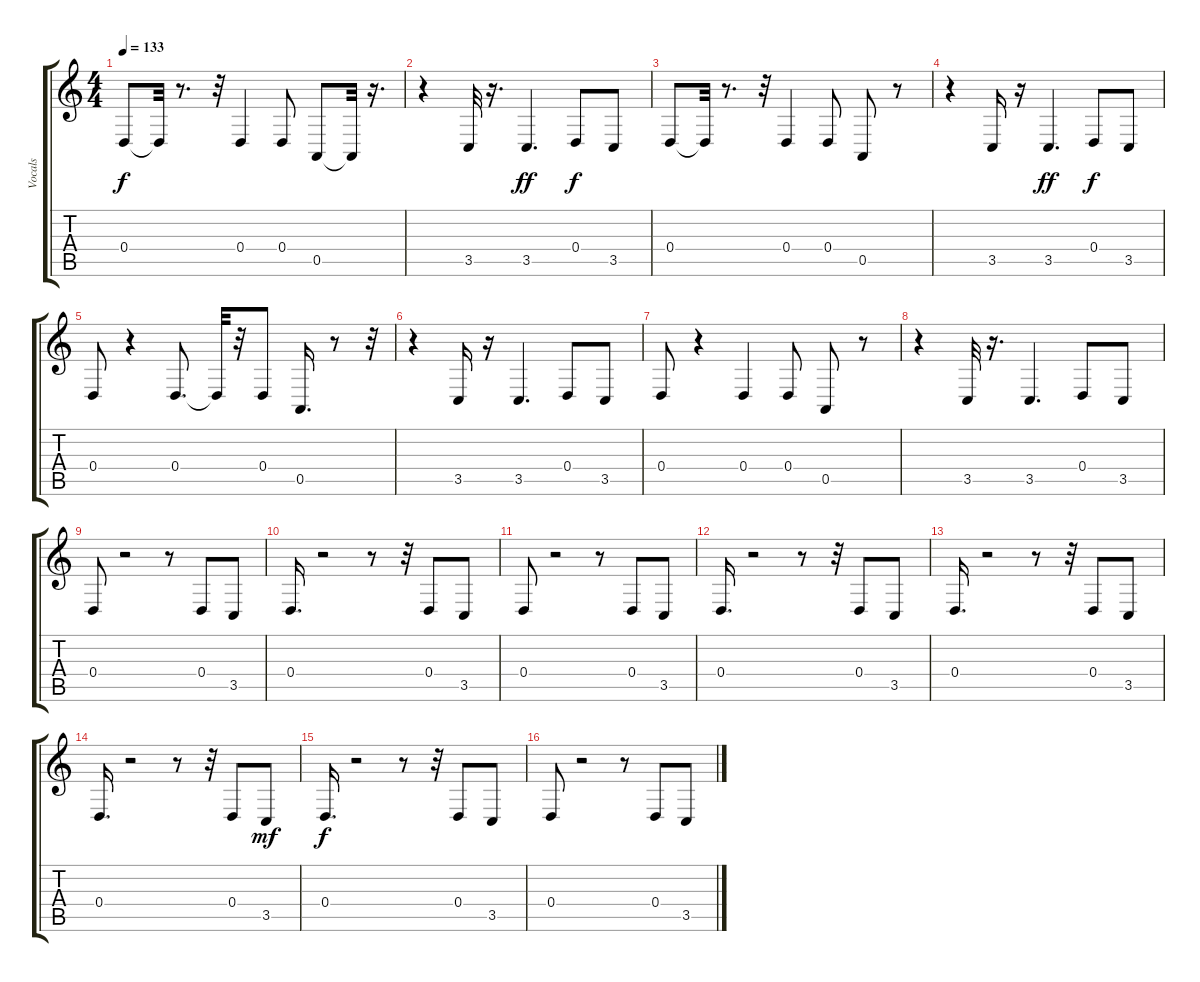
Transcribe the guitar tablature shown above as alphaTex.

\track ("Vocals" "Vocals") {instrument lead6voice}
\staff {score tabs}
\tuning (E4 B3 G3 D3 A2 E2) {hide}
\ts (4 4)
\tempo 133
\clef g2
\ks c
0.4.8{dy f} 0.4{t}.32 r.8{d} r.32 0.4.4 0.4.8 0.5.8 0.5{t}.32 r.16{d} |
r.4 3.5.32 r.16{d} 3.5.4{d dy ff} 0.4.8{dy f} 3.5.8 |
0.4.8 0.4{t}.32 r.8{d} r.32 0.4.4 0.4.8 0.5.8 r.8 |
r.4 3.5.16 r.16 3.5.4{d dy ff} 0.4.8{dy f} 3.5.8 |
0.4.8 r.4 0.4.8{d} 0.4{t}.32 r.32 0.4.8 0.5.16{d} r.8 r.32 |
r.4 3.5.16 r.16 3.5.4{d} 0.4.8 3.5.8 |
0.4.8 r.4 0.4.4 0.4.8 0.5.8 r.8 |
r.4 3.5.32 r.16{d} 3.5.4{d} 0.4.8 3.5.8 |
0.4.8 r.2 r.8 0.4.8 3.5.8 |
0.4.16{d} r.2 r.8 r.32 0.4.8 3.5.8 |
0.4.8 r.2 r.8 0.4.8 3.5.8 |
0.4.16{d} r.2 r.8 r.32 0.4.8 3.5.8 |
0.4.16{d} r.2 r.8 r.32 0.4.8 3.5.8 |
0.4.16{d} r.2 r.8 r.32 0.4.8 3.5.8{dy mf} |
0.4.16{d dy f} r.2 r.8 r.32 0.4.8 3.5.8 |
0.4.8 r.2 r.8 0.4.8 3.5.8
